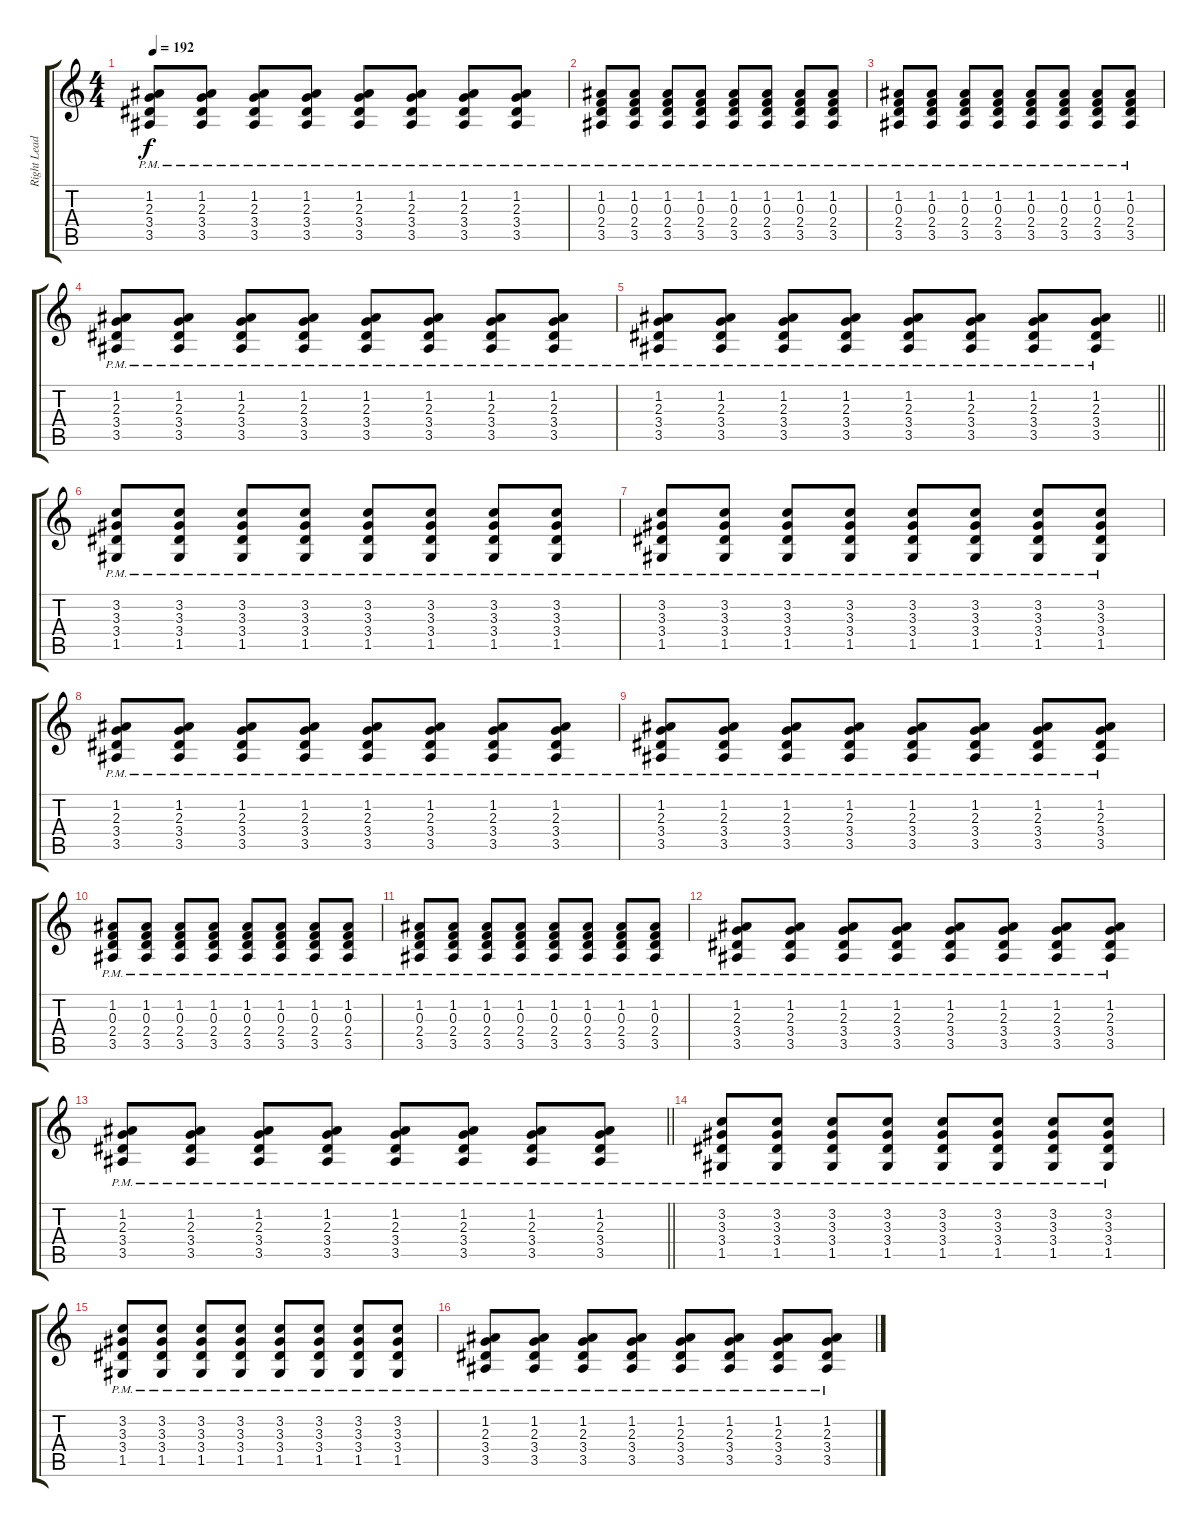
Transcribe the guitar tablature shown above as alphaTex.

\track ("Right Lead 1" "Right Lead") {instrument distortionguitar}
\staff {score tabs}
\tuning (D4 A3 F3 C3 G2 C2) {hide}
\ts (4 4)
\tempo 192
\clef g2
\ks c
(1.2{pm} 2.3{pm} 3.4{pm} 3.5{pm}).8{dy f} (1.2{pm} 2.3{pm} 3.4{pm} 3.5{pm}).8 (1.2{pm} 2.3{pm} 3.4{pm} 3.5{pm}).8 (1.2{pm} 2.3{pm} 3.4{pm} 3.5{pm}).8 (1.2{pm} 2.3{pm} 3.4{pm} 3.5{pm}).8 (1.2{pm} 2.3{pm} 3.4{pm} 3.5{pm}).8 (1.2{pm} 2.3{pm} 3.4{pm} 3.5{pm}).8 (1.2{pm} 2.3{pm} 3.4{pm} 3.5{pm}).8 |
(1.2{pm} 0.3{pm} 2.4{pm} 3.5{pm}).8 (1.2{pm} 0.3{pm} 2.4{pm} 3.5{pm}).8 (1.2{pm} 0.3{pm} 2.4{pm} 3.5{pm}).8 (1.2{pm} 0.3{pm} 2.4{pm} 3.5{pm}).8 (1.2{pm} 0.3{pm} 2.4{pm} 3.5{pm}).8 (1.2{pm} 0.3{pm} 2.4{pm} 3.5{pm}).8 (1.2{pm} 0.3{pm} 2.4{pm} 3.5{pm}).8 (1.2{pm} 0.3{pm} 2.4{pm} 3.5{pm}).8 |
(1.2{pm} 0.3{pm} 2.4{pm} 3.5{pm}).8 (1.2{pm} 0.3{pm} 2.4{pm} 3.5{pm}).8 (1.2{pm} 0.3{pm} 2.4{pm} 3.5{pm}).8 (1.2{pm} 0.3{pm} 2.4{pm} 3.5{pm}).8 (1.2{pm} 0.3{pm} 2.4{pm} 3.5{pm}).8 (1.2{pm} 0.3{pm} 2.4{pm} 3.5{pm}).8 (1.2{pm} 0.3{pm} 2.4{pm} 3.5{pm}).8 (1.2{pm} 0.3{pm} 2.4{pm} 3.5{pm}).8 |
(1.2{pm} 2.3{pm} 3.4{pm} 3.5{pm}).8 (1.2{pm} 2.3{pm} 3.4{pm} 3.5{pm}).8 (1.2{pm} 2.3{pm} 3.4{pm} 3.5{pm}).8 (1.2{pm} 2.3{pm} 3.4{pm} 3.5{pm}).8 (1.2{pm} 2.3{pm} 3.4{pm} 3.5{pm}).8 (1.2{pm} 2.3{pm} 3.4{pm} 3.5{pm}).8 (1.2{pm} 2.3{pm} 3.4{pm} 3.5{pm}).8 (1.2{pm} 2.3{pm} 3.4{pm} 3.5{pm}).8 |
\barLineRight lightlight
(1.2{pm} 2.3{pm} 3.4{pm} 3.5{pm}).8 (1.2{pm} 2.3{pm} 3.4{pm} 3.5{pm}).8 (1.2{pm} 2.3{pm} 3.4{pm} 3.5{pm}).8 (1.2{pm} 2.3{pm} 3.4{pm} 3.5{pm}).8 (1.2{pm} 2.3{pm} 3.4{pm} 3.5{pm}).8 (1.2{pm} 2.3{pm} 3.4{pm} 3.5{pm}).8 (1.2{pm} 2.3{pm} 3.4{pm} 3.5{pm}).8 (1.2{pm} 2.3{pm} 3.4{pm} 3.5{pm}).8 |
\section ("" "")
(3.2{pm} 3.3{pm} 3.4{pm} 1.5{pm}).8 (3.2{pm} 3.3{pm} 3.4{pm} 1.5{pm}).8 (3.2{pm} 3.3{pm} 3.4{pm} 1.5{pm}).8 (3.2{pm} 3.3{pm} 3.4{pm} 1.5{pm}).8 (3.2{pm} 3.3{pm} 3.4{pm} 1.5{pm}).8 (3.2{pm} 3.3{pm} 3.4{pm} 1.5{pm}).8 (3.2{pm} 3.3{pm} 3.4{pm} 1.5{pm}).8 (3.2{pm} 3.3{pm} 3.4{pm} 1.5{pm}).8 |
(3.2{pm} 3.3{pm} 3.4{pm} 1.5{pm}).8 (3.2{pm} 3.3{pm} 3.4{pm} 1.5{pm}).8 (3.2{pm} 3.3{pm} 3.4{pm} 1.5{pm}).8 (3.2{pm} 3.3{pm} 3.4{pm} 1.5{pm}).8 (3.2{pm} 3.3{pm} 3.4{pm} 1.5{pm}).8 (3.2{pm} 3.3{pm} 3.4{pm} 1.5{pm}).8 (3.2{pm} 3.3{pm} 3.4{pm} 1.5{pm}).8 (3.2{pm} 3.3{pm} 3.4{pm} 1.5{pm}).8 |
(1.2{pm} 2.3{pm} 3.4{pm} 3.5{pm}).8 (1.2{pm} 2.3{pm} 3.4{pm} 3.5{pm}).8 (1.2{pm} 2.3{pm} 3.4{pm} 3.5{pm}).8 (1.2{pm} 2.3{pm} 3.4{pm} 3.5{pm}).8 (1.2{pm} 2.3{pm} 3.4{pm} 3.5{pm}).8 (1.2{pm} 2.3{pm} 3.4{pm} 3.5{pm}).8 (1.2{pm} 2.3{pm} 3.4{pm} 3.5{pm}).8 (1.2{pm} 2.3{pm} 3.4{pm} 3.5{pm}).8 |
(1.2{pm} 2.3{pm} 3.4{pm} 3.5{pm}).8 (1.2{pm} 2.3{pm} 3.4{pm} 3.5{pm}).8 (1.2{pm} 2.3{pm} 3.4{pm} 3.5{pm}).8 (1.2{pm} 2.3{pm} 3.4{pm} 3.5{pm}).8 (1.2{pm} 2.3{pm} 3.4{pm} 3.5{pm}).8 (1.2{pm} 2.3{pm} 3.4{pm} 3.5{pm}).8 (1.2{pm} 2.3{pm} 3.4{pm} 3.5{pm}).8 (1.2{pm} 2.3{pm} 3.4{pm} 3.5{pm}).8 |
(1.2{pm} 0.3{pm} 2.4{pm} 3.5{pm}).8 (1.2{pm} 0.3{pm} 2.4{pm} 3.5{pm}).8 (1.2{pm} 0.3{pm} 2.4{pm} 3.5{pm}).8 (1.2{pm} 0.3{pm} 2.4{pm} 3.5{pm}).8 (1.2{pm} 0.3{pm} 2.4{pm} 3.5{pm}).8 (1.2{pm} 0.3{pm} 2.4{pm} 3.5{pm}).8 (1.2{pm} 0.3{pm} 2.4{pm} 3.5{pm}).8 (1.2{pm} 0.3{pm} 2.4{pm} 3.5{pm}).8 |
(1.2{pm} 0.3{pm} 2.4{pm} 3.5{pm}).8 (1.2{pm} 0.3{pm} 2.4{pm} 3.5{pm}).8 (1.2{pm} 0.3{pm} 2.4{pm} 3.5{pm}).8 (1.2{pm} 0.3{pm} 2.4{pm} 3.5{pm}).8 (1.2{pm} 0.3{pm} 2.4{pm} 3.5{pm}).8 (1.2{pm} 0.3{pm} 2.4{pm} 3.5{pm}).8 (1.2{pm} 0.3{pm} 2.4{pm} 3.5{pm}).8 (1.2{pm} 0.3{pm} 2.4{pm} 3.5{pm}).8 |
(1.2{pm} 2.3{pm} 3.4{pm} 3.5{pm}).8 (1.2{pm} 2.3{pm} 3.4{pm} 3.5{pm}).8 (1.2{pm} 2.3{pm} 3.4{pm} 3.5{pm}).8 (1.2{pm} 2.3{pm} 3.4{pm} 3.5{pm}).8 (1.2{pm} 2.3{pm} 3.4{pm} 3.5{pm}).8 (1.2{pm} 2.3{pm} 3.4{pm} 3.5{pm}).8 (1.2{pm} 2.3{pm} 3.4{pm} 3.5{pm}).8 (1.2{pm} 2.3{pm} 3.4{pm} 3.5{pm}).8 |
\barLineRight lightlight
(1.2{pm} 2.3{pm} 3.4{pm} 3.5{pm}).8 (1.2{pm} 2.3{pm} 3.4{pm} 3.5{pm}).8 (1.2{pm} 2.3{pm} 3.4{pm} 3.5{pm}).8 (1.2{pm} 2.3{pm} 3.4{pm} 3.5{pm}).8 (1.2{pm} 2.3{pm} 3.4{pm} 3.5{pm}).8 (1.2{pm} 2.3{pm} 3.4{pm} 3.5{pm}).8 (1.2{pm} 2.3{pm} 3.4{pm} 3.5{pm}).8 (1.2{pm} 2.3{pm} 3.4{pm} 3.5{pm}).8 |
\section ("" "")
(3.2{pm} 3.3{pm} 3.4{pm} 1.5{pm}).8 (3.2{pm} 3.3{pm} 3.4{pm} 1.5{pm}).8 (3.2{pm} 3.3{pm} 3.4{pm} 1.5{pm}).8 (3.2{pm} 3.3{pm} 3.4{pm} 1.5{pm}).8 (3.2{pm} 3.3{pm} 3.4{pm} 1.5{pm}).8 (3.2{pm} 3.3{pm} 3.4{pm} 1.5{pm}).8 (3.2{pm} 3.3{pm} 3.4{pm} 1.5{pm}).8 (3.2{pm} 3.3{pm} 3.4{pm} 1.5{pm}).8 |
(3.2{pm} 3.3{pm} 3.4{pm} 1.5{pm}).8 (3.2{pm} 3.3{pm} 3.4{pm} 1.5{pm}).8 (3.2{pm} 3.3{pm} 3.4{pm} 1.5{pm}).8 (3.2{pm} 3.3{pm} 3.4{pm} 1.5{pm}).8 (3.2{pm} 3.3{pm} 3.4{pm} 1.5{pm}).8 (3.2{pm} 3.3{pm} 3.4{pm} 1.5{pm}).8 (3.2{pm} 3.3{pm} 3.4{pm} 1.5{pm}).8 (3.2{pm} 3.3{pm} 3.4{pm} 1.5{pm}).8 |
(1.2{pm} 2.3{pm} 3.4{pm} 3.5{pm}).8 (1.2{pm} 2.3{pm} 3.4{pm} 3.5{pm}).8 (1.2{pm} 2.3{pm} 3.4{pm} 3.5{pm}).8 (1.2{pm} 2.3{pm} 3.4{pm} 3.5{pm}).8 (1.2{pm} 2.3{pm} 3.4{pm} 3.5{pm}).8 (1.2{pm} 2.3{pm} 3.4{pm} 3.5{pm}).8 (1.2{pm} 2.3{pm} 3.4{pm} 3.5{pm}).8 (1.2{pm} 2.3{pm} 3.4{pm} 3.5{pm}).8
